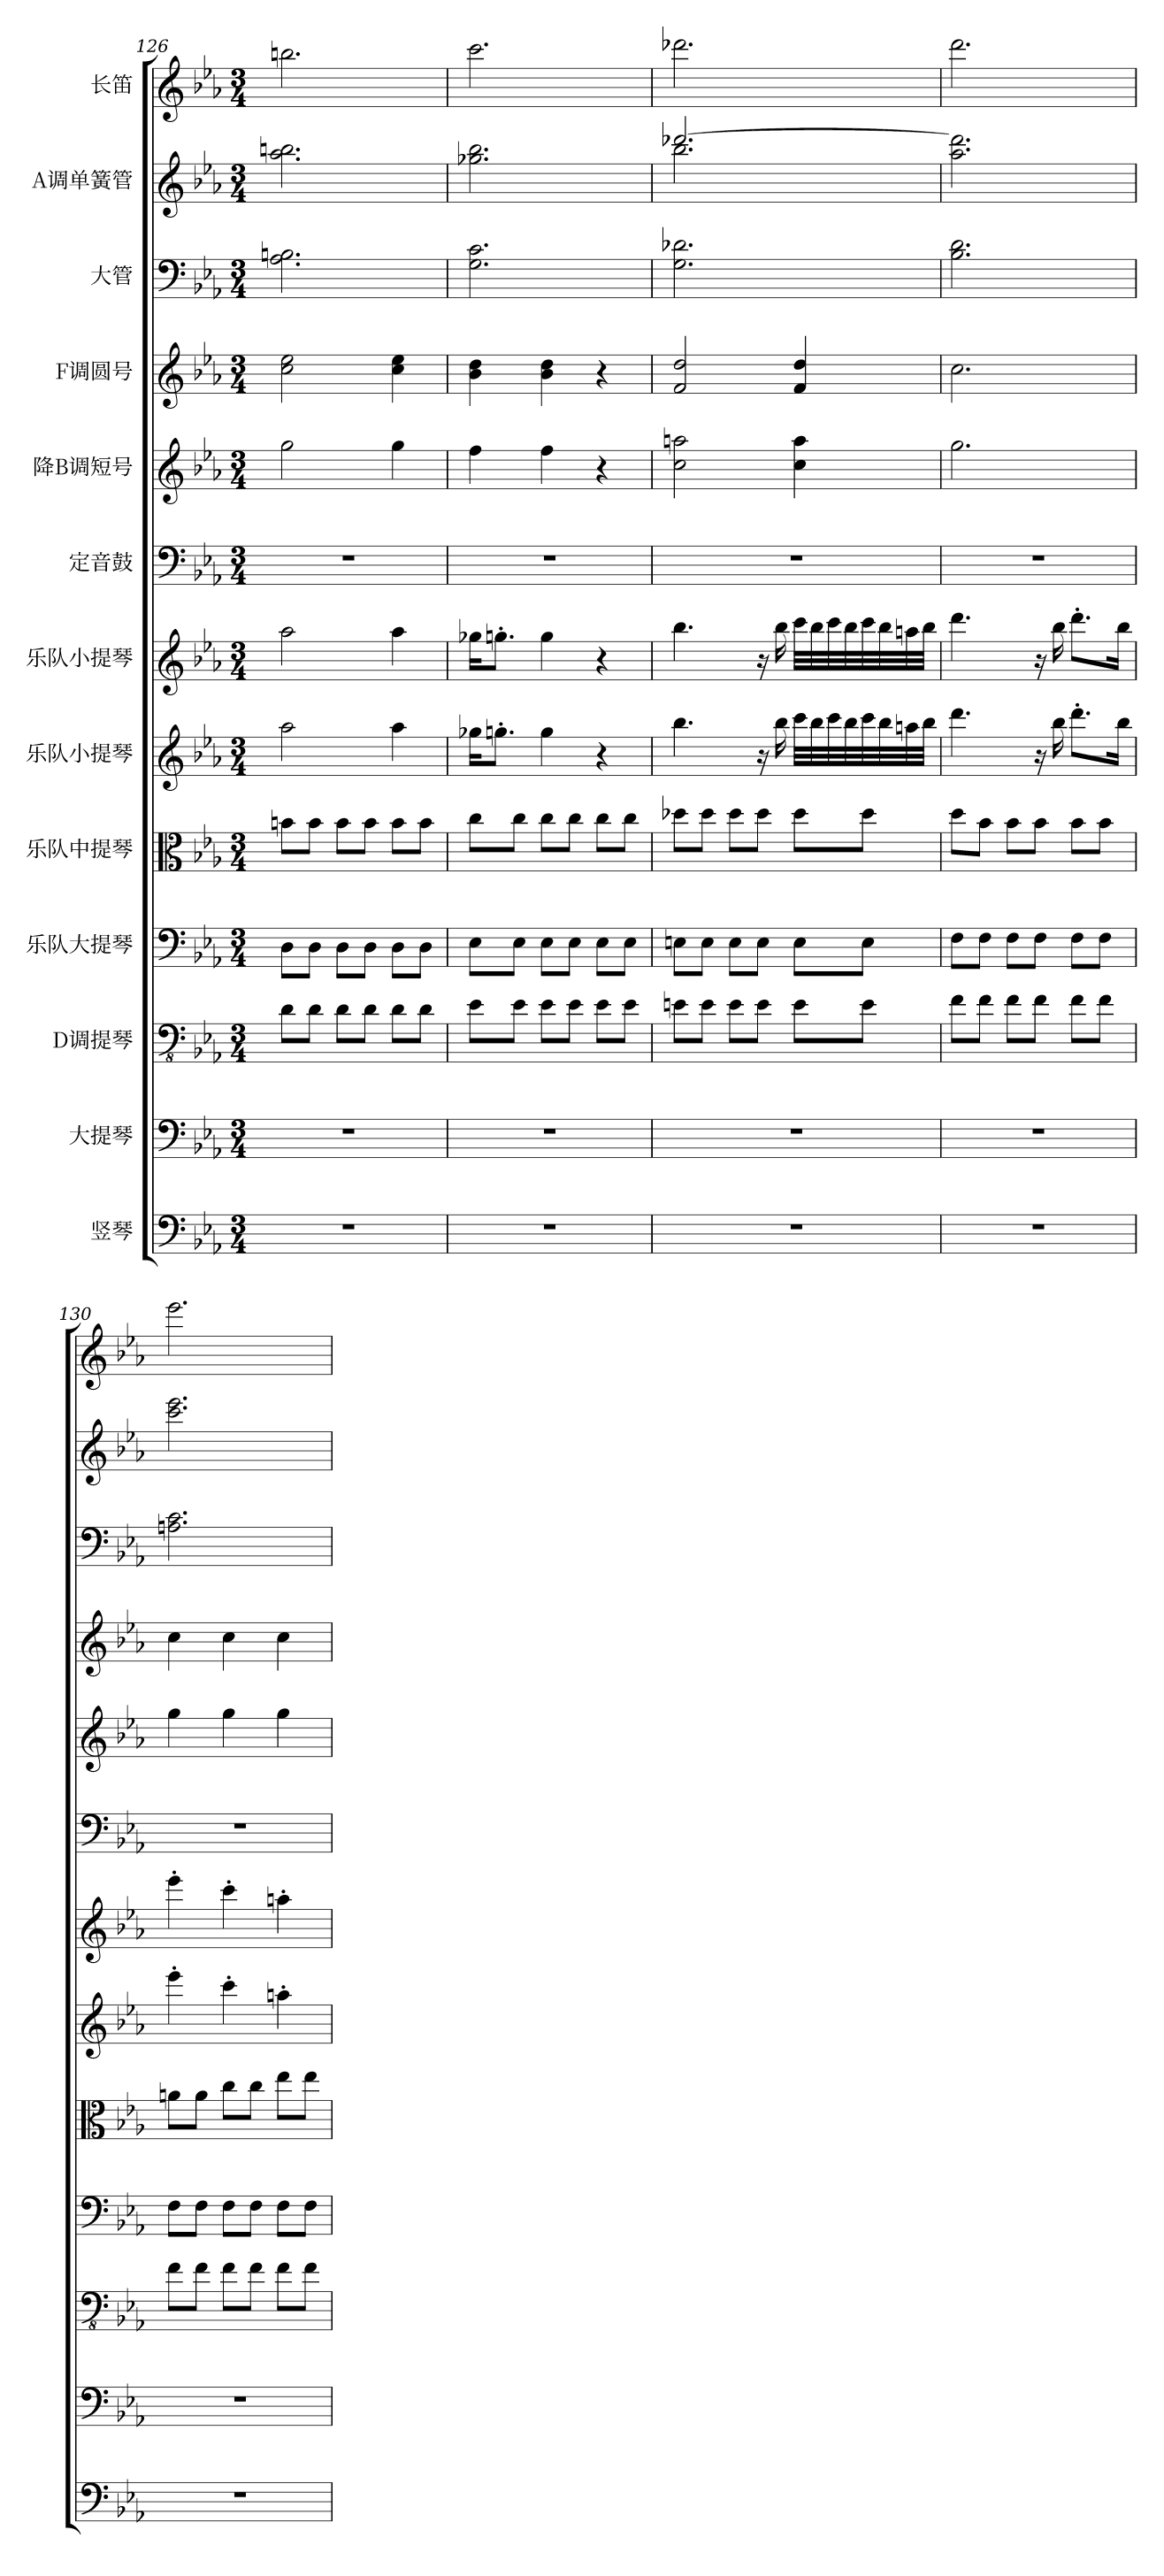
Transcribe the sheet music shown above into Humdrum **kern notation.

**kern	**kern	**kern	**kern	**kern	**kern	**kern	**kern	**kern	**kern	**kern	**kern	**kern
*part13	*part12	*part11	*part10	*part9	*part8	*part7	*part6	*part5	*part4	*part3	*part2	*part1
*staff13	*staff12	*staff11	*staff10	*staff9	*staff8	*staff7	*staff6	*staff5	*staff4	*staff3	*staff2	*staff1
*I"竖琴	*I"大提琴	*I"D调提琴	*I"乐队大提琴	*I"乐队中提琴	*I"乐队小提琴	*I"乐队小提琴	*I"定音鼓	*I"降B调短号	*I"F调圆号	*I"大管	*I"A调单簧管	*I"长笛
*clefF4	*clefF4	*clefFv4	*clefF4	*clefC3	*clefG2	*clefG2	*clefF4	*clefG2	*clefG2	*clefF4	*clefG2	*clefG2
*	*	*ITrd7c12	*	*	*	*	*	*ITrd1c2	*ITrd4c7	*	*ITrd1c2	*
*k[b-e-a-]	*k[b-e-a-]	*k[b-e-a-]	*k[b-e-a-]	*k[b-e-a-]	*k[b-e-a-]	*k[b-e-a-]	*k[b-e-a-]	*k[b-e-a-d-g-]	*k[b-e-a-d-]	*k[b-e-a-]	*k[b-e-a-d-g-]	*k[b-e-a-]
*M3/4	*M3/4	*M3/4	*M3/4	*M3/4	*M3/4	*M3/4	*M3/4	*M3/4	*M3/4	*M3/4	*M3/4	*M3/4
=126	=126	=126	=126	=126	=126	=126	=126	=126	=126	=126	=126	=126
2.r	2.r	8DD\L	8D\L	8bn\L	2aa-\	2aa-\	2.r	2ff\	2f\ 2a-\	2.A-\ 2.Bn\	2.gg-\ 2.aan\	2.bbn\
.	.	8DD\J	8D\J	8b\J	.	.	.	.	.	.	.	.
.	.	8DD\L	8D\L	8b\L	.	.	.	.	.	.	.	.
.	.	8DD\J	8D\J	8b\J	.	.	.	.	.	.	.	.
.	.	8DD\L	8D\L	8b\L	4aa-\	4aa-\	.	4ff\	4f\ 4a-\	.	.	.
.	.	8DD\J	8D\J	8b\J	.	.	.	.	.	.	.	.
!!LO:PB:g=z
=127	=127	=127	=127	=127	=127	=127	=127	=127	=127	=127	=127	=127
2.r	2.r	8EE-\L	8E-\L	8cc\L	16gg-X\KL	16gg-X\KL	2.r	4ee-\	4e-\ 4g\	2.G\ 2.c\	2.ff-X\ 2.aa-\	2.ccc\
.	.	.	.	.	8.ggn'\J	8.ggn'\J	.	.	.	.	.	.
.	.	8EE-\J	8E-\J	8cc\J	.	.	.	.	.	.	.	.
.	.	8EE-\L	8E-\L	8cc\L	4gg\	4gg\	.	4ee-\	4e-\ 4g\	.	.	.
.	.	8EE-\J	8E-\J	8cc\J	.	.	.	.	.	.	.	.
.	.	8EE-\L	8E-\L	8cc\L	4r	4r	.	4r	4r	.	.	.
.	.	8EE-\J	8E-\J	8cc\J	.	.	.	.	.	.	.	.
=128	=128	=128	=128	=128	=128	=128	=128	=128	=128	=128	=128	=128
*	*	*	*	*	*	*	*	*	*	*	*^	*
2.r	2.r	8EEn\L	8En\L	8dd-X\L	4.bb-\	4.bb-\	2.r	2b-\ 2ggn\	2B-/ 2g/	2.G\ 2.d-X\	[2.ccc-X/	2.aa-\	2.ddd-X\
.	.	8EE\J	8E\J	8dd-\J	.	.	.	.	.	.	.	.	.
.	.	8EE\L	8E\L	8dd-\L	.	.	.	.	.	.	.	.	.
.	.	8EE\J	8E\J	8dd-\J	16r	16r	.	.	.	.	.	.	.
.	.	.	.	.	16bb-\	16bb-\	.	.	.	.	.	.	.
.	.	8EE\L	8E\L	8dd-\L	32ccc\LLL	32ccc\LLL	.	4b-\ 4gg\	4B-/ 4g/	.	.	.	.
.	.	.	.	.	32bb-\	32bb-\	.	.	.	.	.	.	.
.	.	.	.	.	32ccc\	32ccc\	.	.	.	.	.	.	.
.	.	.	.	.	32bb-\	32bb-\	.	.	.	.	.	.	.
.	.	8EE\J	8E\J	8dd-\J	32ccc\	32ccc\	.	.	.	.	.	.	.
.	.	.	.	.	32bb-\	32bb-\	.	.	.	.	.	.	.
.	.	.	.	.	32aan\	32aan\	.	.	.	.	.	.	.
.	.	.	.	.	32bb-\JJJ	32bb-\JJJ	.	.	.	.	.	.	.
*	*	*	*	*	*	*	*	*	*	*	*v	*v	*
=129	=129	=129	=129	=129	=129	=129	=129	=129	=129	=129	=129	=129
2.r	2.r	8FF\L	8F\L	8dd\L	4.ddd\	4.ddd\	2.r	2.ff\	2.f\	2.B-\ 2.d\	2.gg-\ 2.ccc-\]	2.ddd\
.	.	8FF\J	8F\J	8b-\J	.	.	.	.	.	.	.	.
.	.	8FF\L	8F\L	8b-\L	.	.	.	.	.	.	.	.
.	.	8FF\J	8F\J	8b-\J	16r	16r	.	.	.	.	.	.
.	.	.	.	.	16bb-\	16bb-\	.	.	.	.	.	.
.	.	8FF\L	8F\L	8b-\L	8.ddd'\L	8.ddd'\L	.	.	.	.	.	.
.	.	8FF\J	8F\J	8b-\J	.	.	.	.	.	.	.	.
.	.	.	.	.	16bb-\Jk	16bb-\Jk	.	.	.	.	.	.
!!LO:PB:g=z
=130	=130	=130	=130	=130	=130	=130	=130	=130	=130	=130	=130	=130
2.r	2.r	8FF\L	8F\L	8an\L	4eee-'\	4eee-'\	2.r	4ff\	4f\	2.An\ 2.c\	2.bb-\ 2.ddd-\	2.eee-\
.	.	8FF\J	8F\J	8a\J	.	.	.	.	.	.	.	.
.	.	8FF\L	8F\L	8cc\L	4ccc'\	4ccc'\	.	4ff\	4f\	.	.	.
.	.	8FF\J	8F\J	8cc\J	.	.	.	.	.	.	.	.
.	.	8FF\L	8F\L	8ee-\L	4aan'\	4aan'\	.	4ff\	4f\	.	.	.
.	.	8FF\J	8F\J	8ee-\J	.	.	.	.	.	.	.	.
=	=	=	=	=	=	=	=	=	=	=	=	=
*-	*-	*-	*-	*-	*-	*-	*-	*-	*-	*-	*-	*-
